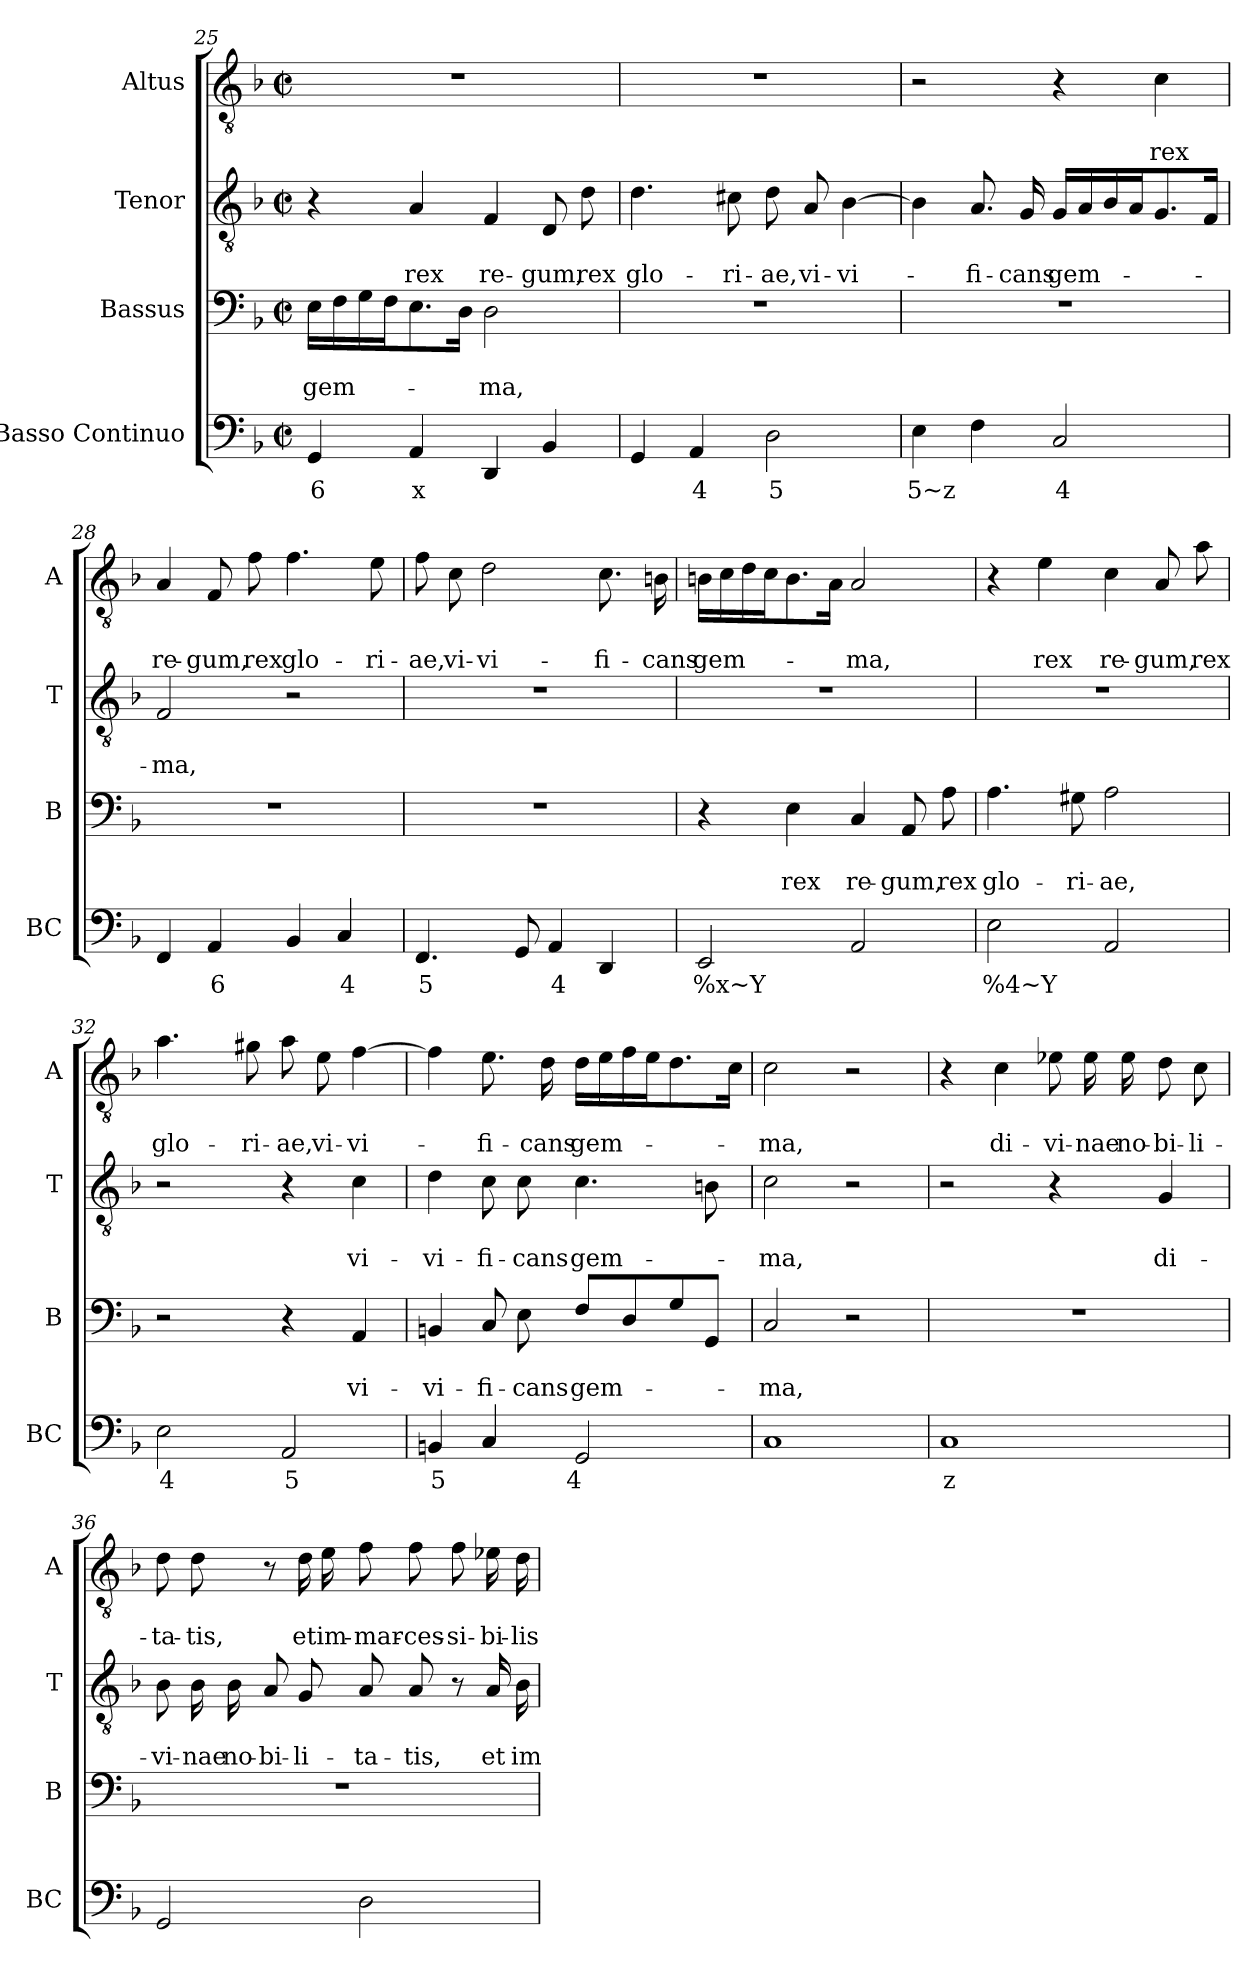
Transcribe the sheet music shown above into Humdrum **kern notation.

**kern	**text	**kern	**text	**text	**kern	**text	**text	**kern	**text	**text
*part4	*part4	*part3	*part3	*part3	*part2	*part2	*part2	*part1	*part1	*part1
*staff4	*staff4	*staff3	*staff3	*staff3	*staff2	*staff2	*staff2	*staff1	*staff1	*staff1
*I"Basso Continuo	*	*I"Bassus	*	*	*I"Tenor	*	*	*I"Altus	*	*
*I'BC	*	*I'B	*	*	*I'T	*	*	*I'A	*	*
*clefF4	*	*clefF4	*	*	*clefGv2	*	*	*clefGv2	*	*
*k[b-]	*	*k[b-]	*	*	*k[b-]	*	*	*k[b-]	*	*
*F:	*	*F:	*	*	*F:	*	*	*F:	*	*
*M2/2	*	*M2/2	*	*	*M2/2	*	*	*M2/2	*	*
*met(c|)	*	*met(c|)	*	*	*met(c|)	*	*	*met(c|)	*	*
=25	=25	=25	=25	=25	=25	=25	=25	=25	=25	=25
!	!LO:LY:b	!	!	!LO:LY:b	!	!	!	!	!	!
4GG/	6	16E\LL	.	gem-	4r	.	.	1r	.	.
.	.	16F\	.	.	.	.	.	.	.	.
.	.	16G\	.	.	.	.	.	.	.	.
.	.	16F\J	.	.	.	.	.	.	.	.
!	!LO:LY:b	!	!	!	!	!	!LO:LY:b	!	!	!
4AA/	x	8.E\	.	.	4A/	.	rex	.	.	.
.	.	16D\Jk	.	.	.	.	.	.	.	.
!	!	!	!	!LO:LY:b	!	!	!LO:LY:b	!	!	!
4DD/	.	2D\	.	-ma,	4F/	.	re-	.	.	.
!	!	!	!	!	!	!	!LO:LY:b	!	!	!
4BB-/	.	.	.	.	8D/	.	-gum,	.	.	.
!	!	!	!	!	!	!	!LO:LY:b	!	!	!
.	.	.	.	.	8d\	.	rex	.	.	.
=26	=26	=26	=26	=26	=26	=26	=26	=26	=26	=26
*^	*	*	*	*	*	*	*	*	*	*
!	!	!	!	!	!	!	!	!LO:LY:b	!	!	!
4GG/	4ryy	.	1r	.	.	4.d\	.	glo-	1r	.	.
!	!	!LO:LY:b	!	!	!	!	!	!	!	!	!
4AA/	8ryy	4	.	.	.	.	.	.	.	.	.
!	!	!LO:LY:b	!	!	!	!	!	!LO:LY:b	!	!	!
.	8ryy	3~x	.	.	.	8c#X\	.	-ri-	.	.	.
!	!	!LO:LY:b	!	!	!	!	!	!LO:LY:b	!	!	!
2D\	4ryy	5	.	.	.	8d\	.	-ae,	.	.	.
!	!	!	!	!	!	!	!	!LO:LY:b	!	!	!
.	.	.	.	.	.	8A/	.	vi-	.	.	.
!	!	!LO:LY:b	!	!	!	!	!	!LO:LY:b	!	!	!
.	4ryy	6	.	.	.	[4B-\	.	-vi-	.	.	.
!!LO:LB:g=z
=27	=27	=27	=27	=27	=27	=27	=27	=27	=27	=27	=27
!	!	!LO:LY:b	!	!	!	!	!	!	!	!	!
4E\	4ryy	5~z	1r	.	.	4B-\]	.	.	2r	.	.
!	!	!	!	!	!	!	!	!LO:LY:b	!	!	!
4F\	4ryy	.	.	.	.	8.A/	.	-fi-	.	.	.
!	!	!	!	!	!	!	!	!LO:LY:b	!	!	!
.	.	.	.	.	.	16G/	.	-cans	.	.	.
!	!	!LO:LY:b	!	!	!	!	!	!LO:LY:b	!	!	!
2C/	4ryy	4	.	.	.	16G/LL	.	gem-	4r	.	.
.	.	.	.	.	.	16A/	.	.	.	.	.
.	.	.	.	.	.	16B-/	.	.	.	.	.
.	.	.	.	.	.	16A/J	.	.	.	.	.
!	!	!LO:LY:b	!	!	!	!	!	!	!	!	!LO:LY:b
.	4ryy	3	.	.	.	8.G/	.	.	4c\	.	rex
.	.	.	.	.	.	16F/Jk	.	.	.	.	.
=28	=28	=28	=28	=28	=28	=28	=28	=28	=28	=28	=28
!	!	!	!	!	!	!	!	!LO:LY:b	!	!	!LO:LY:b
4FF/	4ryy	.	1r	.	.	2F/	.	-ma,	4A/	.	re-
!	!	!LO:LY:b	!	!	!	!	!	!	!	!	!LO:LY:b
4AA/	4ryy	6	.	.	.	.	.	.	8F/	.	-gum,
!	!	!	!	!	!	!	!	!	!	!	!LO:LY:b
.	.	.	.	.	.	.	.	.	8f\	.	rex
!	!	!	!	!	!	!	!	!	!	!	!LO:LY:b
4BB-/	4ryy	.	.	.	.	2r	.	.	4.f\	.	glo-
!	!	!LO:LY:b	!	!	!	!	!	!	!	!	!
4C/	8ryy	4	.	.	.	.	.	.	.	.	.
!	!	!LO:LY:b	!	!	!	!	!	!	!	!	!LO:LY:b
.	8ryy	3	.	.	.	.	.	.	8e\	.	-ri-
=29	=29	=29	=29	=29	=29	=29	=29	=29	=29	=29	=29
!	!	!LO:LY:b	!	!	!	!	!	!	!	!	!LO:LY:b
4.FF/	4ryy	5	1r	.	.	1r	.	.	8f\	.	-ae,
!	!	!	!	!	!	!	!	!	!	!	!LO:LY:b
.	.	.	.	.	.	.	.	.	8c\	.	vi-
!	!	!LO:LY:b	!	!	!	!	!	!	!	!	!LO:LY:b
.	4ryy	6	.	.	.	.	.	.	2d\	.	-vi-
8GG/	.	.	.	.	.	.	.	.	.	.	.
!	!	!LO:LY:b	!	!	!	!	!	!	!	!	!
4AA/	4ryy	4	.	.	.	.	.	.	.	.	.
!	!	!	!	!	!	!	!	!	!	!	!LO:LY:b
4DD/	8ryy	.	.	.	.	.	.	.	8.c\	.	-fi-
!	!	!LO:LY:b	!	!	!	!	!	!	!	!	!
.	16ryy	7	.	.	.	.	.	.	.	.	.
!	!	!LO:LY:b	!	!	!	!	!	!	!	!	!LO:LY:b
.	16ryy	6~y	.	.	.	.	.	.	16Bn\	.	-cans
!!LO:LB:g=z
=30	=30	=30	=30	=30	=30	=30	=30	=30	=30	=30	=30
!	!	!LO:LY:b	!	!	!	!	!	!	!	!	!LO:LY:b
*v	*v	*	*	*	*	*	*	*	*	*	*
2EE/	%x~Y	4r	.	.	1r	.	.	16Bn\LL	.	gem-
.	.	.	.	.	.	.	.	16c\	.	.
.	.	.	.	.	.	.	.	16d\	.	.
.	.	.	.	.	.	.	.	16c\J	.	.
!	!	!	!	!LO:LY:b	!	!	!	!	!	!
.	.	4E\	.	rex	.	.	.	8.B\	.	.
.	.	.	.	.	.	.	.	16A\Jk	.	.
!	!	!	!	!LO:LY:b	!	!	!	!	!	!LO:LY:b
2AA/	.	4C/	.	re-	.	.	.	2A/	.	-ma,
!	!	!	!	!LO:LY:b	!	!	!	!	!	!
.	.	8AA/	.	-gum,	.	.	.	.	.	.
!	!	!	!	!LO:LY:b	!	!	!	!	!	!
.	.	8A\	.	rex	.	.	.	.	.	.
=31	=31	=31	=31	=31	=31	=31	=31	=31	=31	=31
*^	*	*	*	*	*	*	*	*	*	*
!	!	!LO:LY:b	!	!	!LO:LY:b	!	!	!	!	!	!
2E\	4ryy	%4~Y	4.A\	.	glo-	1r	.	.	4r	.	.
!	!	!LO:LY:b	!	!	!	!	!	!	!	!	!LO:LY:b
.	4ryy	x	.	.	.	.	.	.	4e\	.	rex
!	!	!	!	!	!LO:LY:b	!	!	!	!	!	!
.	.	.	8G#X\	.	-ri-	.	.	.	.	.	.
!	!	!	!	!	!LO:LY:b	!	!	!	!	!	!LO:LY:b
2AA/	2ryy	.	2A\	.	-ae,	.	.	.	4c\	.	re-
!	!	!	!	!	!	!	!	!	!	!	!LO:LY:b
.	.	.	.	.	.	.	.	.	8A/	.	-gum,
!	!	!	!	!	!	!	!	!	!	!	!LO:LY:b
.	.	.	.	.	.	.	.	.	8a\	.	rex
=32	=32	=32	=32	=32	=32	=32	=32	=32	=32	=32	=32
!	!	!LO:LY:b	!	!	!	!	!	!	!	!	!LO:LY:b
2E\	4ryy	4	2r	.	.	2r	.	.	4.a\	.	glo-
.	8ryy	.	.	.	.	.	.	.	.	.	.
!	!	!LO:LY:b	!	!	!	!	!	!	!	!	!LO:LY:b
.	8ryy	3~x	.	.	.	.	.	.	8g#X\	.	-ri-
!	!	!LO:LY:b	!	!	!	!	!	!	!	!	!LO:LY:b
2AA/	4ryy	5	4r	.	.	4r	.	.	8a\	.	-ae,
!	!	!	!	!	!	!	!	!	!	!	!LO:LY:b
.	.	.	.	.	.	.	.	.	8e\	.	vi-
!	!	!LO:LY:b	!	!	!LO:LY:b	!	!	!LO:LY:b	!	!	!LO:LY:b
.	4ryy	6	4AA/	.	vi-	4c\	.	vi-	[4f\	.	-vi-
!!LO:PB:g=z
=33	=33	=33	=33	=33	=33	=33	=33	=33	=33	=33	=33
!	!	!LO:LY:b	!	!	!LO:LY:b	!	!	!LO:LY:b	!	!	!
4BBn/	4ryy	5	4BBn/	.	-vi-	4d\	.	-vi-	4f\]	.	.
!	!	!	!	!	!LO:LY:b	!	!	!LO:LY:b	!	!	!LO:LY:b
4C/	4ryy	.	8C/	.	-fi-	8c\	.	-fi-	8.e\	.	-fi-
!	!	!	!	!	!LO:LY:b	!	!	!LO:LY:b	!	!	!
.	.	.	8E\	.	-cans	8c\	.	-cans	.	.	.
!	!	!	!	!	!	!	!	!	!	!	!LO:LY:b
.	.	.	.	.	.	.	.	.	16d\	.	-cans
!	!	!LO:LY:b	!	!	!LO:LY:b	!	!	!LO:LY:b	!	!	!LO:LY:b
2GG/	4ryy	4	8F/L	.	gem-	4.c\	.	gem-	16d\LL	.	gem-
.	.	.	.	.	.	.	.	.	16e\	.	.
.	.	.	8D/	.	.	.	.	.	16f\	.	.
.	.	.	.	.	.	.	.	.	16e\J	.	.
.	8ryy	.	8G/	.	.	.	.	.	8.d\	.	.
!	!	!LO:LY:b	!	!	!	!	!	!	!	!	!
.	8ryy	3~y	8GG/J	.	.	8Bn\	.	.	.	.	.
.	.	.	.	.	.	.	.	.	16c\Jk	.	.
*v	*v	*	*	*	*	*	*	*	*	*	*
=34	=34	=34	=34	=34	=34	=34	=34	=34	=34	=34
!	!	!	!	!LO:LY:b	!	!	!LO:LY:b	!	!	!LO:LY:b
1C	.	2C/	.	-ma,	2c\	.	-ma,	2c\	.	-ma,
.	.	2r	.	.	2r	.	.	2r	.	.
=35	=35	=35	=35	=35	=35	=35	=35	=35	=35	=35
!	!LO:LY:b	!	!	!	!	!	!	!	!	!
1C	z	1r	.	.	2r	.	.	4r	.	.
!	!	!	!	!	!	!	!	!	!	!LO:LY:b
.	.	.	.	.	.	.	.	4c\	.	di-
!	!	!	!	!	!	!	!	!	!	!LO:LY:b
.	.	.	.	.	4r	.	.	8e-X\	.	-vi-
!	!	!	!	!	!	!	!	!	!	!LO:LY:b
.	.	.	.	.	.	.	.	16e-\	.	-nae
!	!	!	!	!	!	!	!	!	!	!LO:LY:b
.	.	.	.	.	.	.	.	16e-\	.	no-
!	!	!	!	!	!	!	!LO:LY:b	!	!	!LO:LY:b
.	.	.	.	.	4G/	.	di-	8d\	.	-bi-
!	!	!	!	!	!	!	!	!	!	!LO:LY:b
.	.	.	.	.	.	.	.	8c\	.	-li-
!!LO:LB:g=z
=36	=36	=36	=36	=36	=36	=36	=36	=36	=36	=36
!	!	!	!	!	!	!	!LO:LY:b	!	!	!LO:LY:b
2GG/	.	1r	.	.	8B-\	.	-vi-	8d\	.	-ta-
!	!	!	!	!	!	!	!LO:LY:b	!	!	!LO:LY:b
.	.	.	.	.	16B-\	.	-nae	8d\	.	-tis,
!	!	!	!	!	!	!	!LO:LY:b	!	!	!
.	.	.	.	.	16B-\	.	no-	.	.	.
!	!	!	!	!	!	!	!LO:LY:b	!	!	!
.	.	.	.	.	8A/	.	-bi-	8r	.	.
!	!	!	!	!	!	!	!LO:LY:b	!	!	!LO:LY:b
.	.	.	.	.	8G/	.	-li-	16d\	.	et
!	!	!	!	!	!	!	!	!	!	!LO:LY:b
.	.	.	.	.	.	.	.	16e\	.	im-
!	!	!	!	!	!	!	!LO:LY:b	!	!	!LO:LY:b
2D\	.	.	.	.	8A/	.	-ta-	8f\	.	-mar-
!	!	!	!	!	!	!	!LO:LY:b	!	!	!LO:LY:b
.	.	.	.	.	8A/	.	-tis,	8f\	.	-ces-
!	!	!	!	!	!	!	!	!	!	!LO:LY:b
.	.	.	.	.	8r	.	.	8f\	.	-si-
!	!	!	!	!	!	!	!LO:LY:b	!	!	!LO:LY:b
.	.	.	.	.	16A/	.	et	16e-X\	.	-bi-
!	!	!	!	!	!	!	!LO:LY:b	!	!	!LO:LY:b
.	.	.	.	.	16B-\	.	im-	16d\	.	-lis
=	=	=	=	=	=	=	=	=	=	=
*-	*-	*-	*-	*-	*-	*-	*-	*-	*-	*-
